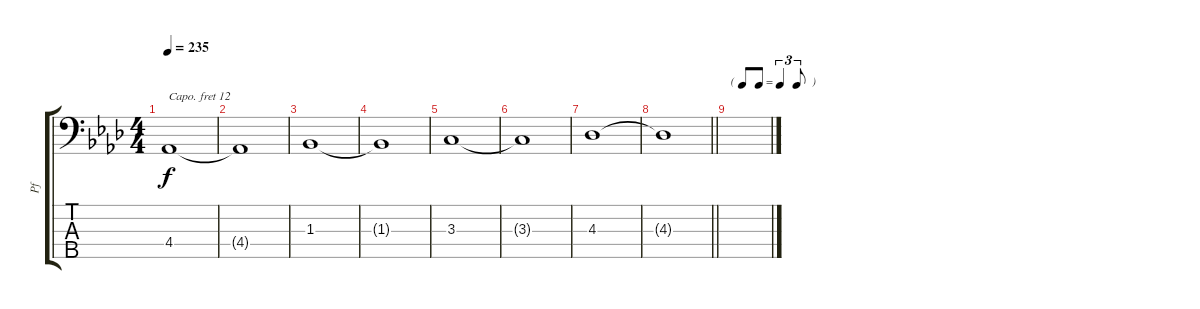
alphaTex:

\track ("Pf" "Pf") {instrument electricgrandpiano}
\staff {score tabs}
\capo 12
\tuning (G2 D2 A1 E1 B0) {hide}
\ts (4 4)
\tempo 235
\clef f4
\ks ab
4.4.1{dy f} |
4.4{t}.1 |
1.3.1 |
1.3{t}.1 |
3.3.1 |
3.3{t}.1 |
4.3.1 |
\barLineRight lightlight
4.3{t}.1 |
\tf triplet8th
\section ("" "")
